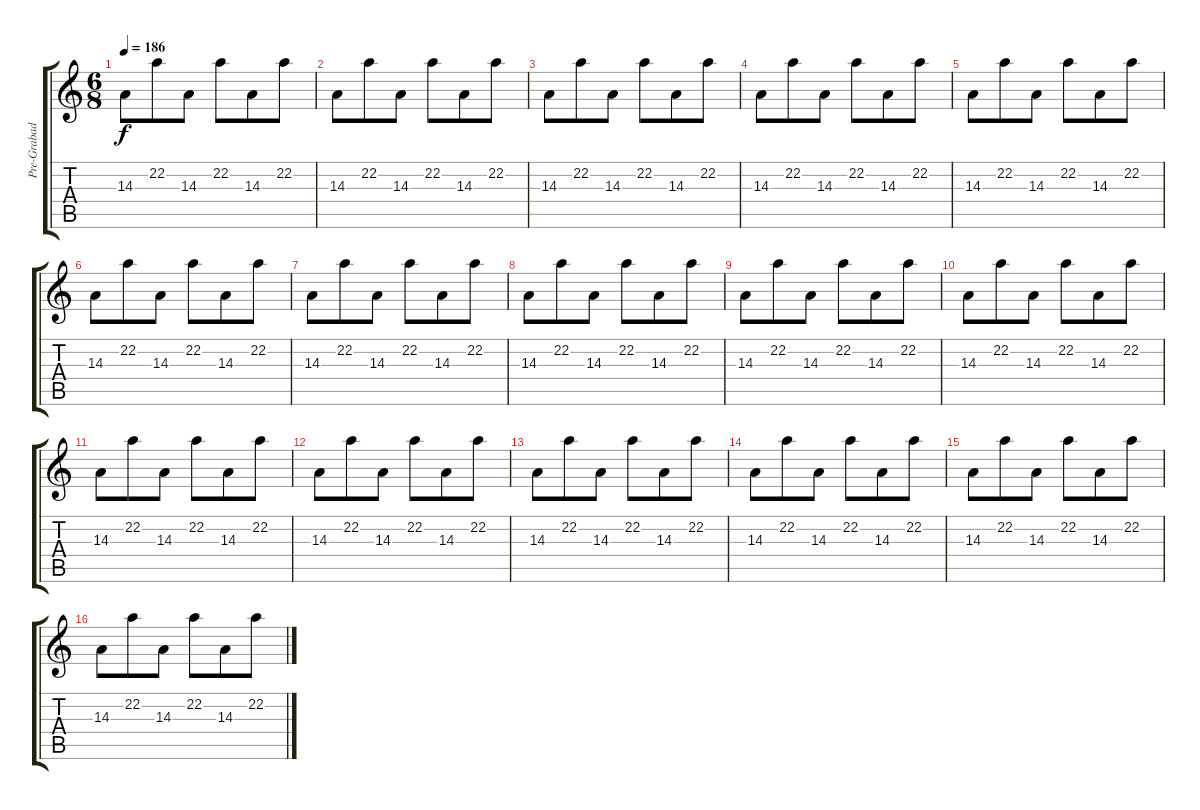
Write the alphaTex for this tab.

\track ("Pre-Grabado" "Pre-Grabad") {instrument orchestralharp}
\staff {score tabs}
\tuning (E4 B3 G3 D3 A2 E2) {hide}
\ts (6 8)
\tempo 186
\clef g2
\ks c
14.3.8{dy f} 22.2.8 14.3.8 22.2.8 14.3.8 22.2.8 |
14.3.8 22.2.8 14.3.8 22.2.8 14.3.8 22.2.8 |
14.3.8 22.2.8 14.3.8 22.2.8 14.3.8 22.2.8 |
14.3.8 22.2.8 14.3.8 22.2.8 14.3.8 22.2.8 |
14.3.8 22.2.8 14.3.8 22.2.8 14.3.8 22.2.8 |
14.3.8 22.2.8 14.3.8 22.2.8 14.3.8 22.2.8 |
14.3.8 22.2.8 14.3.8 22.2.8 14.3.8 22.2.8 |
14.3.8 22.2.8 14.3.8 22.2.8 14.3.8 22.2.8 |
14.3.8 22.2.8 14.3.8 22.2.8 14.3.8 22.2.8 |
14.3.8 22.2.8 14.3.8 22.2.8 14.3.8 22.2.8 |
14.3.8 22.2.8 14.3.8 22.2.8 14.3.8 22.2.8 |
14.3.8 22.2.8 14.3.8 22.2.8 14.3.8 22.2.8 |
14.3.8 22.2.8 14.3.8 22.2.8 14.3.8 22.2.8 |
14.3.8 22.2.8 14.3.8 22.2.8 14.3.8 22.2.8 |
14.3.8 22.2.8 14.3.8 22.2.8 14.3.8 22.2.8 |
14.3.8 22.2.8 14.3.8 22.2.8 14.3.8 22.2.8
